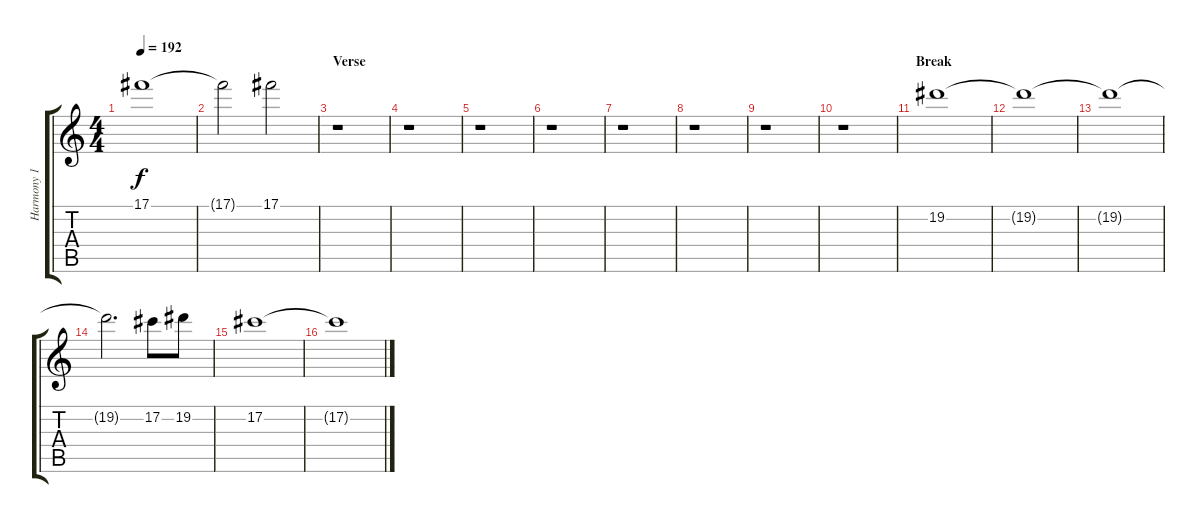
\track ("Harmony 1" "Harmony 1") {instrument overdrivenguitar}
\staff {score tabs}
\tuning (Db4 Ab3 E3 B2 Gb2 B1) {hide}
\ts (4 4)
\tempo 192
\clef g2
\ks aminor
17.1.1{dy f} |
17.1{t}.2 17.1.2 |
\section ("" "Verse")
r.1 |
r.1 |
r.1 |
r.1 |
r.1 |
r.1 |
r.1 |
r.1 |
\section ("" "Break")
19.2.1 |
19.2{t}.1 |
19.2{t}.1 |
19.2{t}.2{d} 17.2.8 19.2.8 |
17.2.1 |
17.2{t}.1
